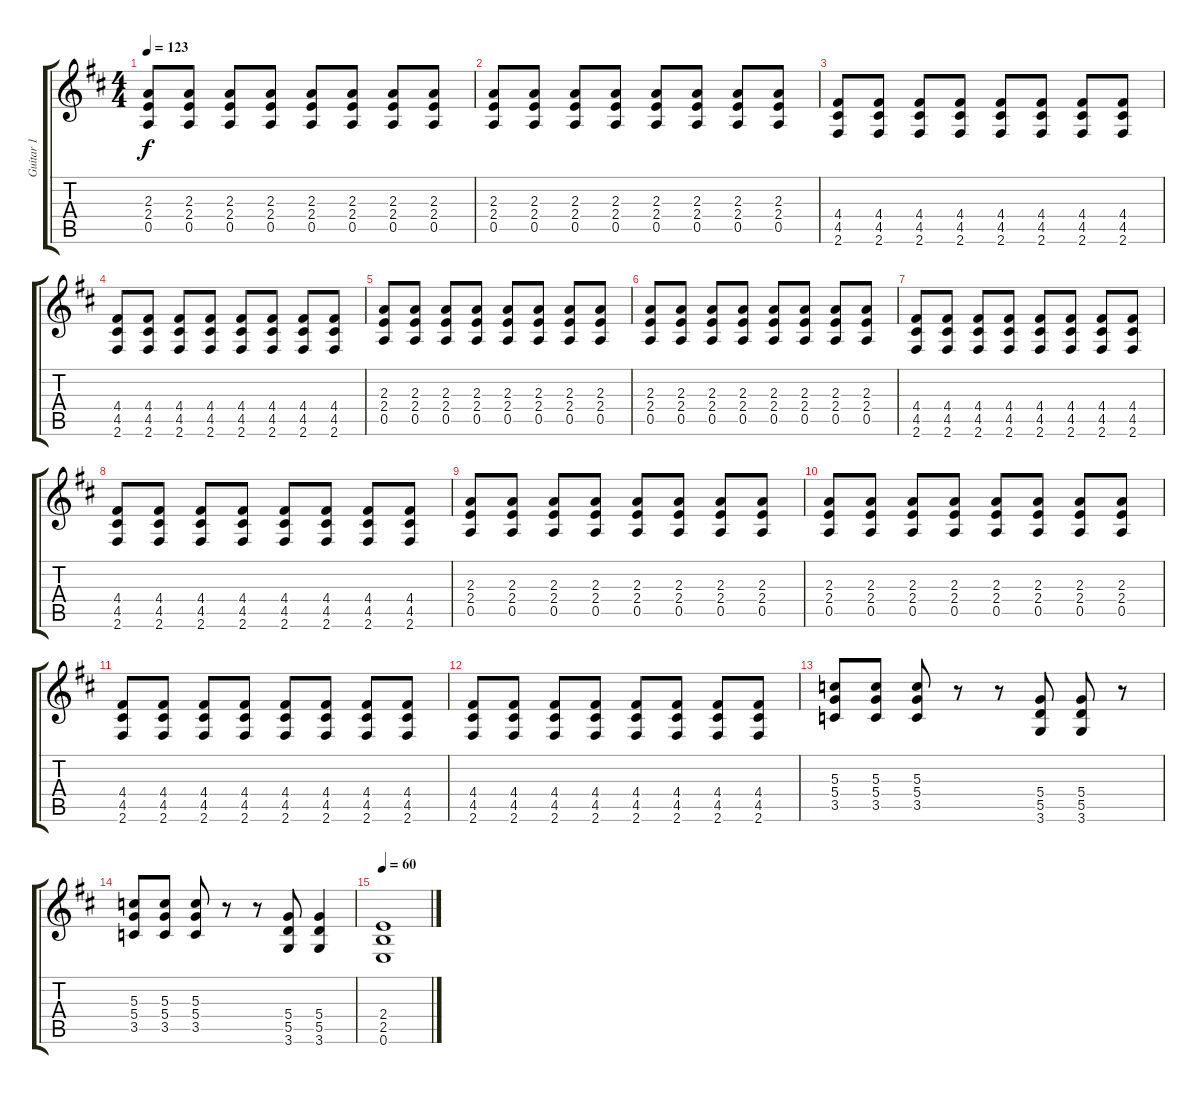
\track ("Guitar 1" "Guitar 1") {instrument overdrivenguitar}
\staff {score tabs}
\tuning (E4 B3 G3 D3 A2 E2) {hide}
\ts (4 4)
\tempo 123
\clef g2
\ks d
(2.3 2.4 0.5).8{dy f} (2.3 2.4 0.5).8 (2.3 2.4 0.5).8 (2.3 2.4 0.5).8 (2.3 2.4 0.5).8 (2.3 2.4 0.5).8 (2.3 2.4 0.5).8 (2.3 2.4 0.5).8 |
(2.3 2.4 0.5).8 (2.3 2.4 0.5).8 (2.3 2.4 0.5).8 (2.3 2.4 0.5).8 (2.3 2.4 0.5).8 (2.3 2.4 0.5).8 (2.3 2.4 0.5).8 (2.3 2.4 0.5).8 |
(4.4 4.5 2.6).8 (4.4 4.5 2.6).8 (4.4 4.5 2.6).8 (4.4 4.5 2.6).8 (4.4 4.5 2.6).8 (4.4 4.5 2.6).8 (4.4 4.5 2.6).8 (4.4 4.5 2.6).8 |
(4.4 4.5 2.6).8 (4.4 4.5 2.6).8 (4.4 4.5 2.6).8 (4.4 4.5 2.6).8 (4.4 4.5 2.6).8 (4.4 4.5 2.6).8 (4.4 4.5 2.6).8 (4.4 4.5 2.6).8 |
(2.3 2.4 0.5).8 (2.3 2.4 0.5).8 (2.3 2.4 0.5).8 (2.3 2.4 0.5).8 (2.3 2.4 0.5).8 (2.3 2.4 0.5).8 (2.3 2.4 0.5).8 (2.3 2.4 0.5).8 |
(2.3 2.4 0.5).8 (2.3 2.4 0.5).8 (2.3 2.4 0.5).8 (2.3 2.4 0.5).8 (2.3 2.4 0.5).8 (2.3 2.4 0.5).8 (2.3 2.4 0.5).8 (2.3 2.4 0.5).8 |
(4.4 4.5 2.6).8 (4.4 4.5 2.6).8 (4.4 4.5 2.6).8 (4.4 4.5 2.6).8 (4.4 4.5 2.6).8 (4.4 4.5 2.6).8 (4.4 4.5 2.6).8 (4.4 4.5 2.6).8 |
(4.4 4.5 2.6).8 (4.4 4.5 2.6).8 (4.4 4.5 2.6).8 (4.4 4.5 2.6).8 (4.4 4.5 2.6).8 (4.4 4.5 2.6).8 (4.4 4.5 2.6).8 (4.4 4.5 2.6).8 |
(2.3 2.4 0.5).8 (2.3 2.4 0.5).8 (2.3 2.4 0.5).8 (2.3 2.4 0.5).8 (2.3 2.4 0.5).8 (2.3 2.4 0.5).8 (2.3 2.4 0.5).8 (2.3 2.4 0.5).8 |
(2.3 2.4 0.5).8 (2.3 2.4 0.5).8 (2.3 2.4 0.5).8 (2.3 2.4 0.5).8 (2.3 2.4 0.5).8 (2.3 2.4 0.5).8 (2.3 2.4 0.5).8 (2.3 2.4 0.5).8 |
(4.4 4.5 2.6).8 (4.4 4.5 2.6).8 (4.4 4.5 2.6).8 (4.4 4.5 2.6).8 (4.4 4.5 2.6).8 (4.4 4.5 2.6).8 (4.4 4.5 2.6).8 (4.4 4.5 2.6).8 |
(4.4 4.5 2.6).8 (4.4 4.5 2.6).8 (4.4 4.5 2.6).8 (4.4 4.5 2.6).8 (4.4 4.5 2.6).8 (4.4 4.5 2.6).8 (4.4 4.5 2.6).8 (4.4 4.5 2.6).8 |
(5.3 5.4 3.5).8 (5.3 5.4 3.5).8 (5.3 5.4 3.5).8 r.8 r.8 (5.4 5.5 3.6).8 (5.4 5.5 3.6).8 r.8 |
(5.3 5.4 3.5).8 (5.3 5.4 3.5).8 (5.3 5.4 3.5).8 r.8 r.8 (5.4 5.5 3.6).8 (5.4 5.5 3.6).4 |
\tempo 60
(2.4 2.5 0.6).1
